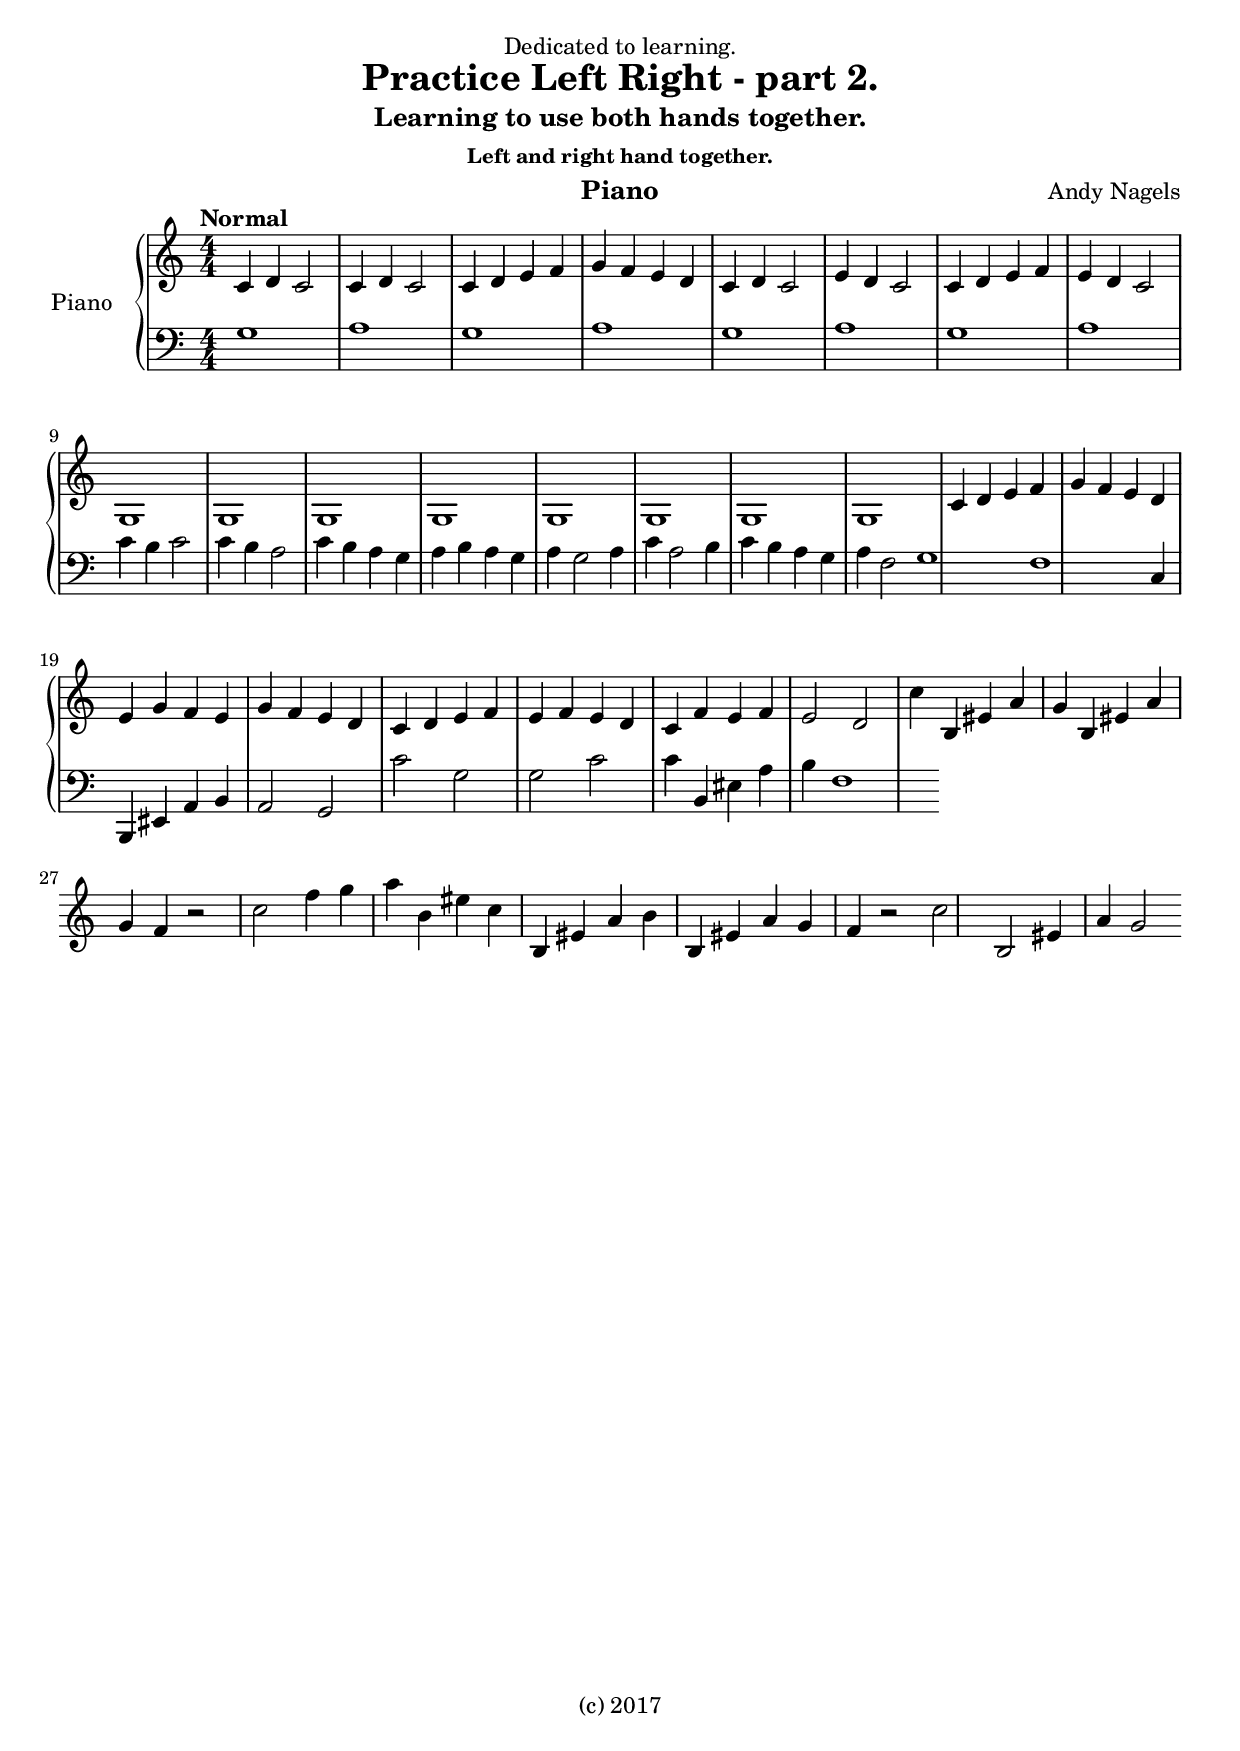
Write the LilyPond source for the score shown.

\version "2.18.2"

% Score

\header {
  dedication = "Dedicated to learning."
  title = "Practice Left Right - part 2."
  subtitle = "Learning to use both hands together."
  subsubtitle = "Left and right hand together."
  instrument = "Piano"
  composer = "Andy Nagels"
  arranger = ""
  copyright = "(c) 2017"
}

global = {
  \key c \major
  \numericTimeSignature
  \time 4/4
  \tempo "Normal"
}

\paper {
  #(set-paper-size "a4")
}

\version "2.18.2"

% Instrument definitions

\language "english"

%------- TREBLE -------
pianoTrebleA = {
  \relative c' {
    c4 d c2 | % m0
    c4 d c2 | % m1
    c4 d e f | % m2
    g4 f e d | % m3
  }
}

pianoTrebleB = {
  \relative c' {
    c4 d c2 | % m4
    e4 d c2 | % m5
    c4 d e f | % m6
    e4 d c2 | % m7
  }
}

pianoTrebleC = {
  \relative c' {
    g1 | % m8
    g1 | % m9
    g1 | % m10
    g1 | % m11
  }
}

pianoTrebleD = {
  \relative c' {
    g1 | % m12
    g1 | % m13
    g1 | % m14
    g1 | % m15
  }
}

pianoTrebleE = {
  \relative c' {
    c4 d e f | % m16
    g4 f e d | % m17
    e4 g f e | % m18
    g4 f e d | % m19
  }
}

pianoTrebleF = {
  \relative c' {
    c4 d e f | % m20
    e4 f e d | % m21
    c4 f e f | % m22
    e2 d2 | % m23
  }
}

pianoTrebleG = {
  \relative c' {
    c'4 b,es a g | % m24
    b,es4 a g f | % m25
    r2 c'2 | % m26
    f4 g a b,es | % m27
  }
}

pianoTrebleH = {
  \relative c' {
    c'4 b,es a b | % m28
    b,es4 a g f | % m29
    r2 c'2 | % m30
    b,es4 a g2 | % m31
  }
}
%------- /TREBLE -------

%------- BASS -------
pianoBassA = {
  \clef bass
  \relative c' {
    g1 | % m0
    a1 | % m1
    g1 | % m2
    a1 | % m3
  }
}

pianoBassB = {
  \clef bass
  \relative c' {
    g1 | % m4
    a1 | % m5
    g1 | % m6
    a1 | % m7
  }
}

pianoBassC = {
  \clef bass
  \relative c' {
    c4 b c2 | % m8
    c4 b a2 | % m9
    c4 b a g | % m10
    a4 b a | % m11
  }
}

pianoBassD = {
  \clef bass
  \relative c' {
    g4 a4 g2 | % m12
    a4 c a2 | % m13
    b4 c b a | % m14
    g4 a4 f2 | % m15
  }
}

pianoBassE = {
  \clef bass
  \relative c' {
    g1 | % m16
    a1 | % m17
    b1 | % m18
    c1 | % m19
  }
}

pianoBassF = {
  \clef bass
  \relative c' {
    g1 | % m20
    a1 | % m21
    g1 | % m22
    f1 | % m23
  }
}

pianoBassG = {
  \clef bass
  \relative c' {
    g1 | % m24
    f1 | % m25
    c4 b,es a b | % m26
    a2 g2 | % m27
  }
}

pianoBassH = {
  \clef bass
  \relative c' {
    c2 g2 | % m28
    g2 c2 | % m29
    c4 b,es a b | % m30
    f1 | % m31
  }
}
%------- /BASS -------


\score {
  \new PianoStaff <<
    \set PianoStaff.instrumentName = #"Piano  "
    \new Staff {
      \global
       \pianoTrebleA
       \pianoTrebleB
       \pianoTrebleC
       \pianoTrebleD
       \pianoTrebleE
       \pianoTrebleF
       \pianoTrebleG
       \pianoTrebleH
    }
    \new Staff {
      \global
      \pianoBassA
      \pianoBassB
      \pianoBassC
      \pianoBassD
      \pianoBassG
      \pianoBassH
    }
  >>
  \layout {
    %#(layout-set-staff-size 16)
  }
  \midi {midiInstrument = "piano"}
}
